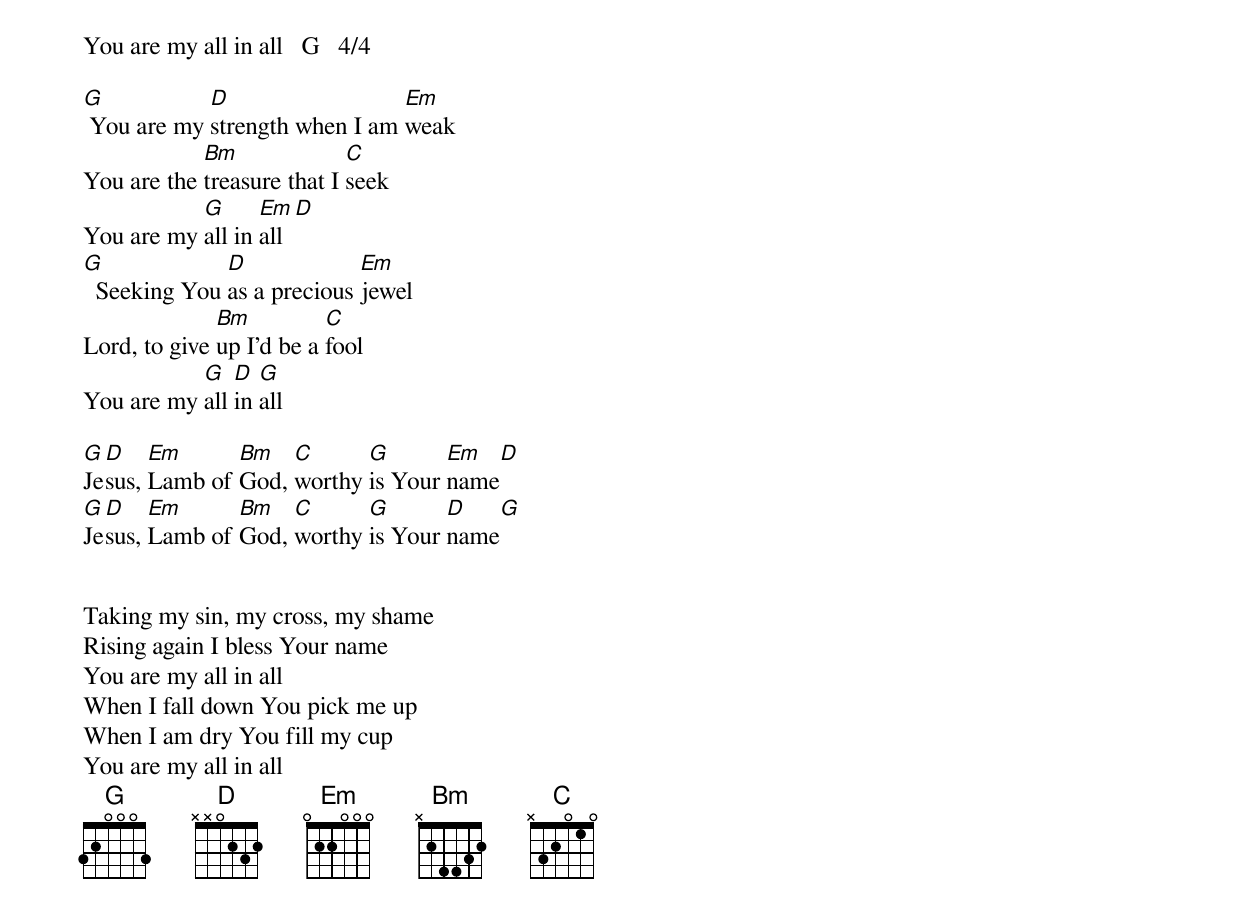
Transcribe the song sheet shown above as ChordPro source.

You are my all in all   G   4/4

[G] You are my [D]strength when I am [Em]weak
You are the [Bm]treasure that I [C]seek
You are my [G]all in [Em]all [D]
[G]  Seeking You [D]as a precious [Em]jewel
Lord, to give [Bm]up I'd be a [C]fool
You are my [G]all [D]in [G]all

[G]Je[D]sus, [Em]Lamb of [Bm]God, [C]worthy [G]is Your [Em]name[D]
[G]Je[D]sus, [Em]Lamb of [Bm]God, [C]worthy [G]is Your [D]name[G]


Taking my sin, my cross, my shame
Rising again I bless Your name
You are my all in all
When I fall down You pick me up
When I am dry You fill my cup
You are my all in all
